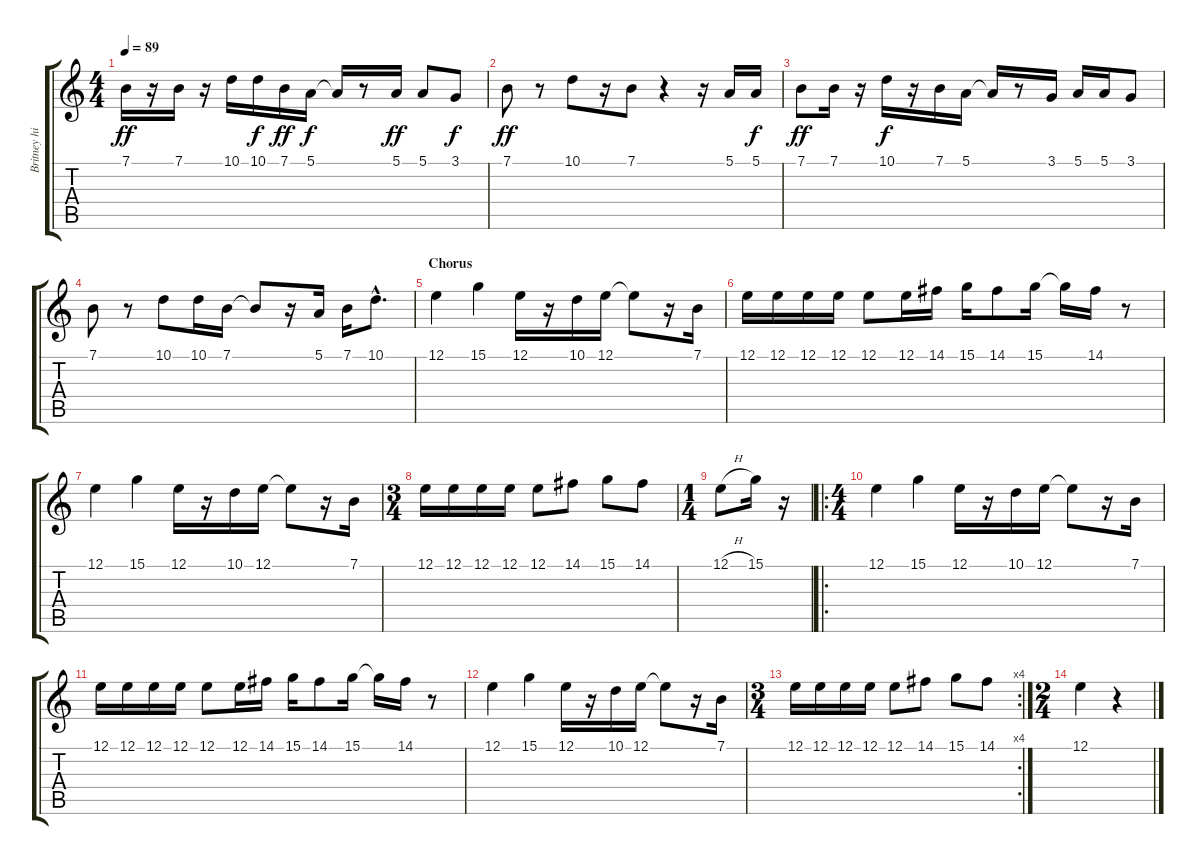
\track ("Britney high" "Britney hi") {instrument synthbrass1}
\staff {score tabs}
\tuning (E4 B3 G3 D3 A2 E2) {hide}
\ts (4 4)
\tempo 89
\clef g2
\ks c
7.1.16{dy ff} r.16 7.1.16 r.16 10.1.16 10.1.16{dy f} 7.1.16{dy ff} 5.1.16{dy f} 5.1{t}.16 r.8 5.1.16{dy ff} 5.1.8 3.1.8{dy f} |
7.1.8{dy ff} r.8 10.1.8 r.16 7.1.8 r.4 r.16 5.1.16 5.1.16{dy f} |
7.1.8{dy ff} 7.1.16 r.16 10.1.16{dy f} r.16 7.1.16 5.1.16 5.1{t}.16 r.8 3.1.16 5.1.16 5.1.16 3.1.8 |
7.1.8 r.8 10.1.8 10.1.16 7.1.16 7.1{t}.8 r.16 5.1.16 7.1.16 10.1{hac}.8{d} |
\section ("" "Chorus")
12.1.4 15.1.4 12.1.16 r.16 10.1.16 12.1.16 12.1{t}.8 r.16 7.1.16 |
12.1.16 12.1.16 12.1.16 12.1.16 12.1.8 12.1.16 14.1.16 15.1.16 14.1.8 15.1.16 15.1{t}.16 14.1.16 r.8 |
12.1.4 15.1.4 12.1.16 r.16 10.1.16 12.1.16 12.1{t}.8 r.16 7.1.16 |
\ts (3 4)
12.1.16 12.1.16 12.1.16 12.1.16 12.1.8 14.1.8 15.1.8 14.1.8 |
\ts (1 4)
12.1{h}.8 15.1.16 r.16 |
\ro
\ts (4 4)
12.1.4 15.1.4 12.1.16 r.16 10.1.16 12.1.16 12.1{t}.8 r.16 7.1.16 |
12.1.16 12.1.16 12.1.16 12.1.16 12.1.8 12.1.16 14.1.16 15.1.16 14.1.8 15.1.16 15.1{t}.16 14.1.16 r.8 |
12.1.4 15.1.4 12.1.16 r.16 10.1.16 12.1.16 12.1{t}.8 r.16 7.1.16 |
\rc 4
\ts (3 4)
12.1.16 12.1.16 12.1.16 12.1.16 12.1.8 14.1.8 15.1.8 14.1.8 |
\ts (2 4)
12.1.4 r.4
